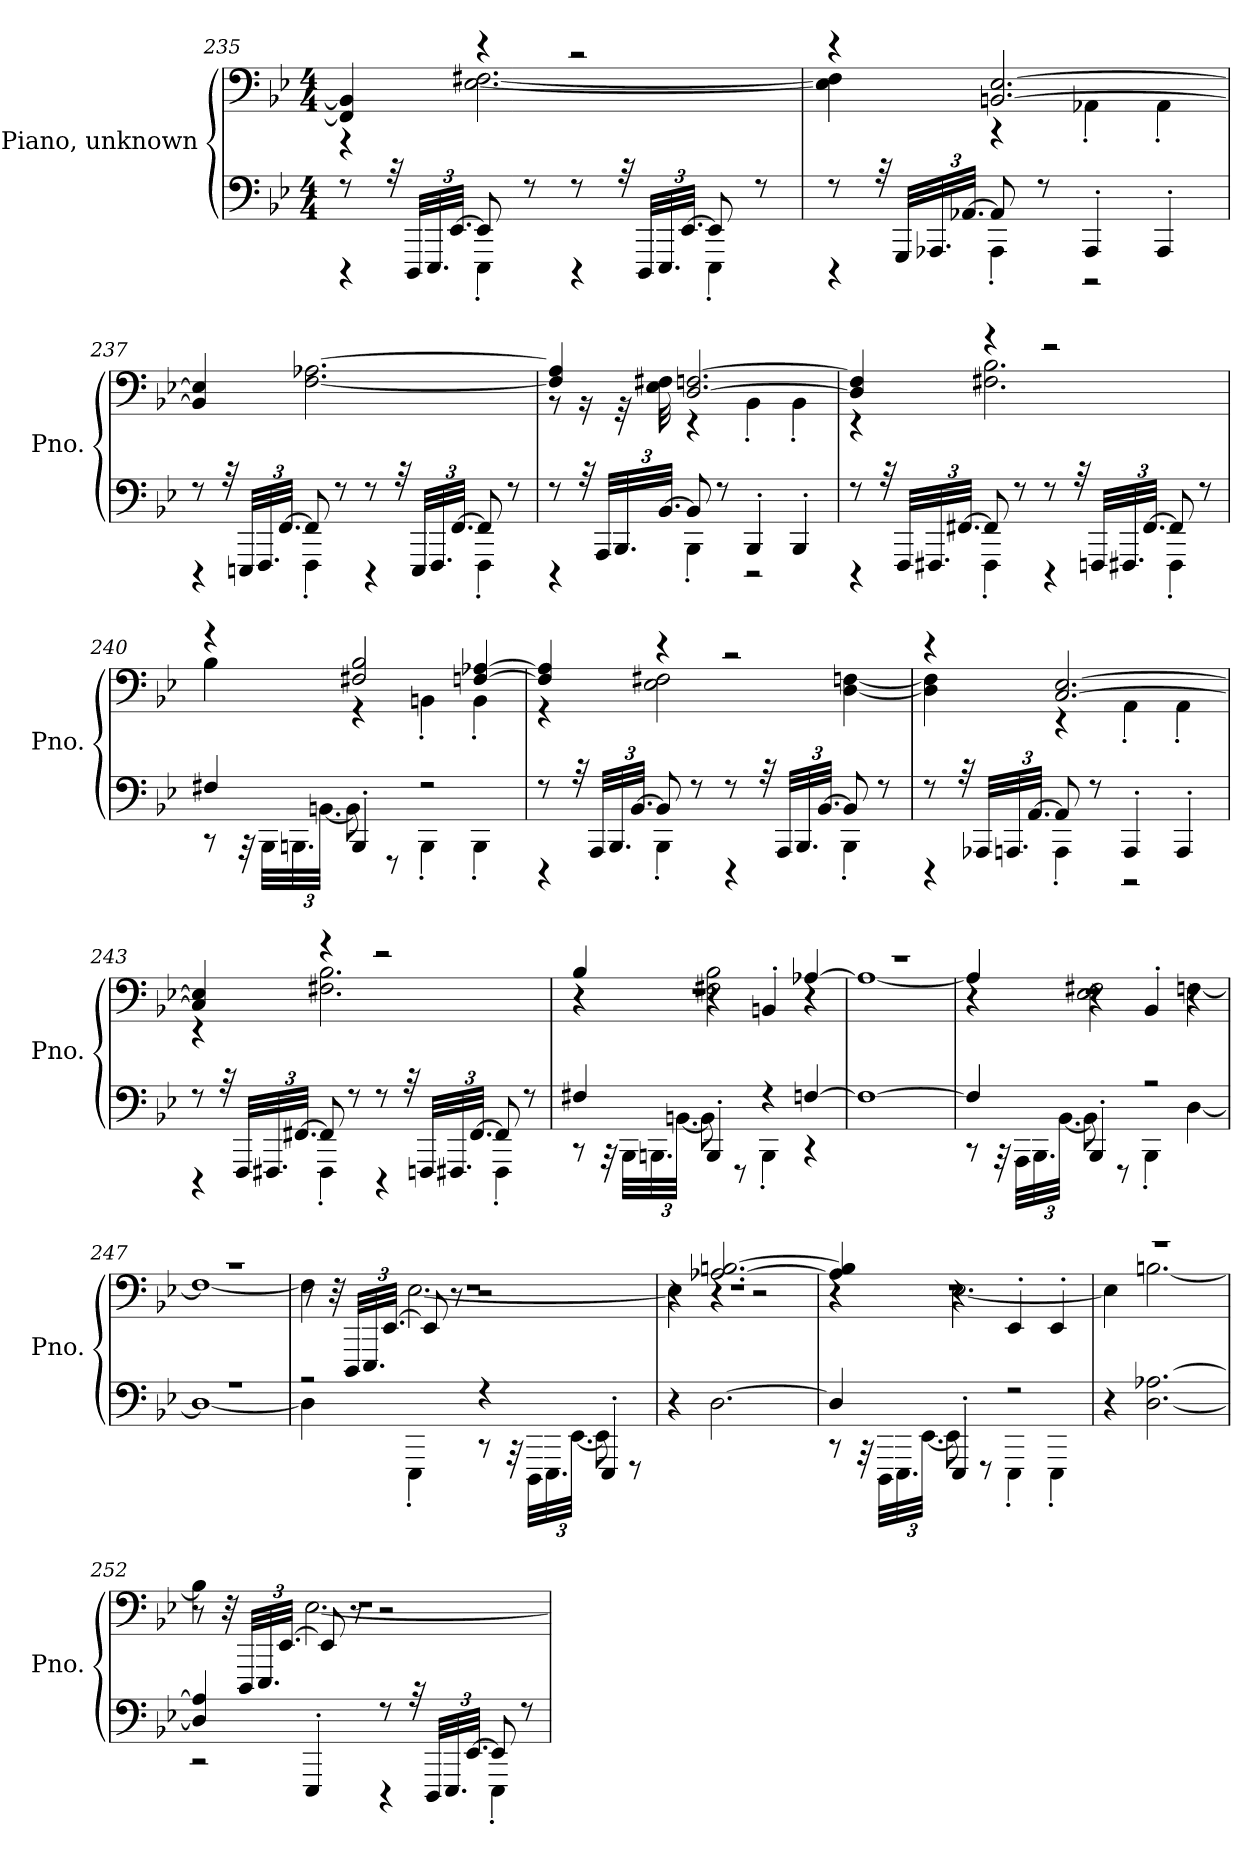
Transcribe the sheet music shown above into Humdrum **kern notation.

**kern	**kern
*part1	*part1
*staff2	*staff1
*I"Piano, unknown	*
*I'Pno.	*
!!LO:PB:g=z
*clefF4	*clefF4
*k[b-e-]	*k[b-e-]
*M4/4	*M4/4
=235	=235
*^	*^
8r	4r	4FF#/] 4BB-/]	4r
32r	.	.	.
32DDD/LLL	.	.	.
*Xbrackettup	*	*	*
48.EEE-/	.	.	.
[48.EE-/JJJ	.	.	.
8EE-/]	4EEE-'\	4r	[2.E-\ [2.F#X\
8r	.	.	.
8r	4r	2r	.
32r	.	.	.
32DDD/LLL	.	.	.
48.EEE-/	.	.	.
[48.EE-/JJJ	.	.	.
8EE-/]	4EEE-'\	.	.
8r	.	.	.
=236	=236	=236	=236
8r	4r	4r	4E-\] 4F#\]
32r	.	.	.
32GGG/LLL	.	.	.
48.AAA-X/	.	.	.
[48.AA-X/JJJ	.	.	.
8AA-/]	4AAA-'\	[2.BBn/ [2.E-/	4r
8r	.	.	.
4AAA-'/	2r	.	4AA-X'\
4AAA-'/	.	.	4AA-'\
*	*	*v	*v
!!LO:LB:g=z
=237	=237	=237
8r	4r	4BB/] 4E-/]
32r	.	.
32EEEn/LLL	.	.
48.FFF/	.	.
[48.FF/JJJ	.	.
8FF/]	4FFF'\	[2.F\ [2.A-X\
8r	.	.
8r	4r	.
32r	.	.
32EEE/LLL	.	.
48.FFF/	.	.
[48.FF/JJJ	.	.
8FF/]	4FFF'\	.
8r	.	.
=238	=238	=238
*	*	*^
8r	4r	4F/] 4A-/]	8r
32r	.	.	16r
32AAA/LLL	.	.	.
48.BBB-/	.	.	32r
[48.BB-/JJJ	.	.	32E-\ 32F#X\
8BB-/]	4BBB-'\	[2.D/ [2.Fn/	4r
8r	.	.	.
4BBB-'/	2r	.	4BB-'\
4BBB-'/	.	.	4BB-'\
!!LO:LB:g=z	!!
=239	=239	=239	=239
8r	4r	4D/] 4F/]	4r
32r	.	.	.
32FFF/LLL	.	.	.
48.FFF#X/	.	.	.
[48.FF#X/JJJ	.	.	.
8FF#/]	4FFF#'\	4r	2.F#X\ 2.B-\
8r	.	.	.
8r	4r	2r	.
32r	.	.	.
32FFFn/LLL	.	.	.
48.FFF#X/	.	.	.
[48.FF#/JJJ	.	.	.
8FF#/]	4FFF#'\	.	.
8r	.	.	.
=240	=240	=240	=240
4F#X/	8r	4r	4B-\
.	32r	.	.
.	32BBB-\LLL	.	.
.	48.BBBn\	.	.
.	[48.BBn\JJJ	.	.
4BBB'/	8BB\]	2F#X/ 2B-/	4r
.	8r	.	.
2r	4BBB'\	.	4BBn'\
.	4BBB'\	[4Fn/ [4A-X/	4BB'\
!!LO:LB:g=z	!!
=241	=241	=241	=241
8r	4r	4F/] 4A-/]	4r
32r	.	.	.
32AAA/LLL	.	.	.
48.BBB-/	.	.	.
[48.BB-/JJJ	.	.	.
8BB-/]	4BBB-'\	4r	2E-\ 2F#X\
8r	.	.	.
8r	4r	2r	.
32r	.	.	.
32AAA/LLL	.	.	.
48.BBB-/	.	.	.
[48.BB-/JJJ	.	.	.
8BB-/]	4BBB-'\	.	[4D\ [4Fn\
8r	.	.	.
=242	=242	=242	=242
8r	4r	4r	4D\] 4F\]
32r	.	.	.
32AAA-X/LLL	.	.	.
48.AAAn/	.	.	.
[48.AA/JJJ	.	.	.
8AA/]	4AAA'\	[2.C/ [2.E-/	4r
8r	.	.	.
4AAA'/	2r	.	4AA'\
4AAA'/	.	.	4AA'\
!!LO:LB:g=z	!!
=243	=243	=243	=243
8r	4r	4C/] 4E-/]	4r
32r	.	.	.
32FFF/LLL	.	.	.
48.FFF#X/	.	.	.
[48.FF#X/JJJ	.	.	.
8FF#/]	4FFF#'\	4r	2.F#X\ 2.B-\
8r	.	.	.
8r	4r	2r	.
32r	.	.	.
32FFFn/LLL	.	.	.
48.FFF#X/	.	.	.
[48.FF#/JJJ	.	.	.
8FF#/]	4FFF#'\	.	.
8r	.	.	.
=244	=244	=244	=244
*	*	*	*^
4F#X/	8r	1r	4r	4B-/
.	32r	.	.	.
.	32BBB-\LLL	.	.	.
.	48.BBBn\	.	.	.
.	[48.BBn\JJJ	.	.	.
4BBB'/	8BB\]	.	2F#X\ 2B-\	4r
.	8r	.	.	.
4r	4BBB'\	.	.	4BBn'/
[4Fn/	4r	.	4r	[4A-X/
*v	*v	*	*	*
*	*	*v	*v
=245	=245	=245
1F_	1r	1A-_
!!LO:LB:g=z
=246	=246	=246
*^	*	*^
4F/]	8r	1r	4r	4A-/]
.	32r	.	.	.
.	32AAA\LLL	.	.	.
.	48.BBB-\	.	.	.
.	[48.BB-\JJJ	.	.	.
4BBB-'/	8BB-\]	.	2E-\ 2F#X\	4r
.	8r	.	.	.
2r	4BBB-'\	.	.	4BB-'/
.	[4D\	.	[4Fn\	4r
*	*	*	*v	*v
=247	=247	=247	=247
1r	1D_	1r	1F_
=248	=248	=248	=248
*	*	*	*^
2r	4D\]	1r	4F\]	8r
.	.	.	.	32r
.	.	.	.	32DDD/LLL
*	*	*	*	*Xbrackettup
.	.	.	.	48.EEE-/
.	.	.	.	[48.EE-/JJJ
.	4EEE-'\	.	[2.E-\	8EE-/]
.	.	.	.	8r
4r	8r	.	.	2r
.	32r	.	.	.
.	32DDD\LLL	.	.	.
.	48.EEE-\	.	.	.
.	[48.EE-\JJJ	.	.	.
4EEE-'/	8EE-\]	.	.	.
.	8r	.	.	.
*v	*v	*	*	*
=249	=249	=249	=249
4r	1r	4E-\]	4r
[2.D\	.	4r	[2.A-X/ [2.Bn/
.	.	2r	.
!!LO:PB:g=z	!!	!!
=250	=250	=250	=250
*^	*	*	*
4D/]	8r	1r	4r	4A-/] 4B/]
.	32r	.	.	.
.	32DDD\LLL	.	.	.
.	48.EEE-\	.	.	.
.	[48.EE-\JJJ	.	.	.
4EEE-'/	8EE-\]	.	[2.E-\	4r
.	8r	.	.	.
2r	4EEE-'\	.	.	4EE-'/
.	4EEE-'\	.	.	4EE-'/
*v	*v	*	*	*
*	*	*v	*v
=251	=251	=251
4r	1r	4E-\]
[2.D\ [2.A-X\	.	[2.Bn\
=252	=252	=252
*^	*	*^
4D/] 4A-/]	2r	1r	4B\]	8r
.	.	.	.	32r
.	.	.	.	32DDD/LLL
.	.	.	.	48.EEE-/
.	.	.	.	[48.EE-/JJJ
4EEE-'/	.	.	[2.E-\	8EE-/]
.	.	.	.	8r
8r	4r	.	.	2r
32r	.	.	.	.
32DDD/LLL	.	.	.	.
48.EEE-/	.	.	.	.
[48.EE-/JJJ	.	.	.	.
8EE-/]	4EEE-'\	.	.	.
8r	.	.	.	.
*v	*v	*	*	*
*	*v	*v	*v
=	=
*-	*-
